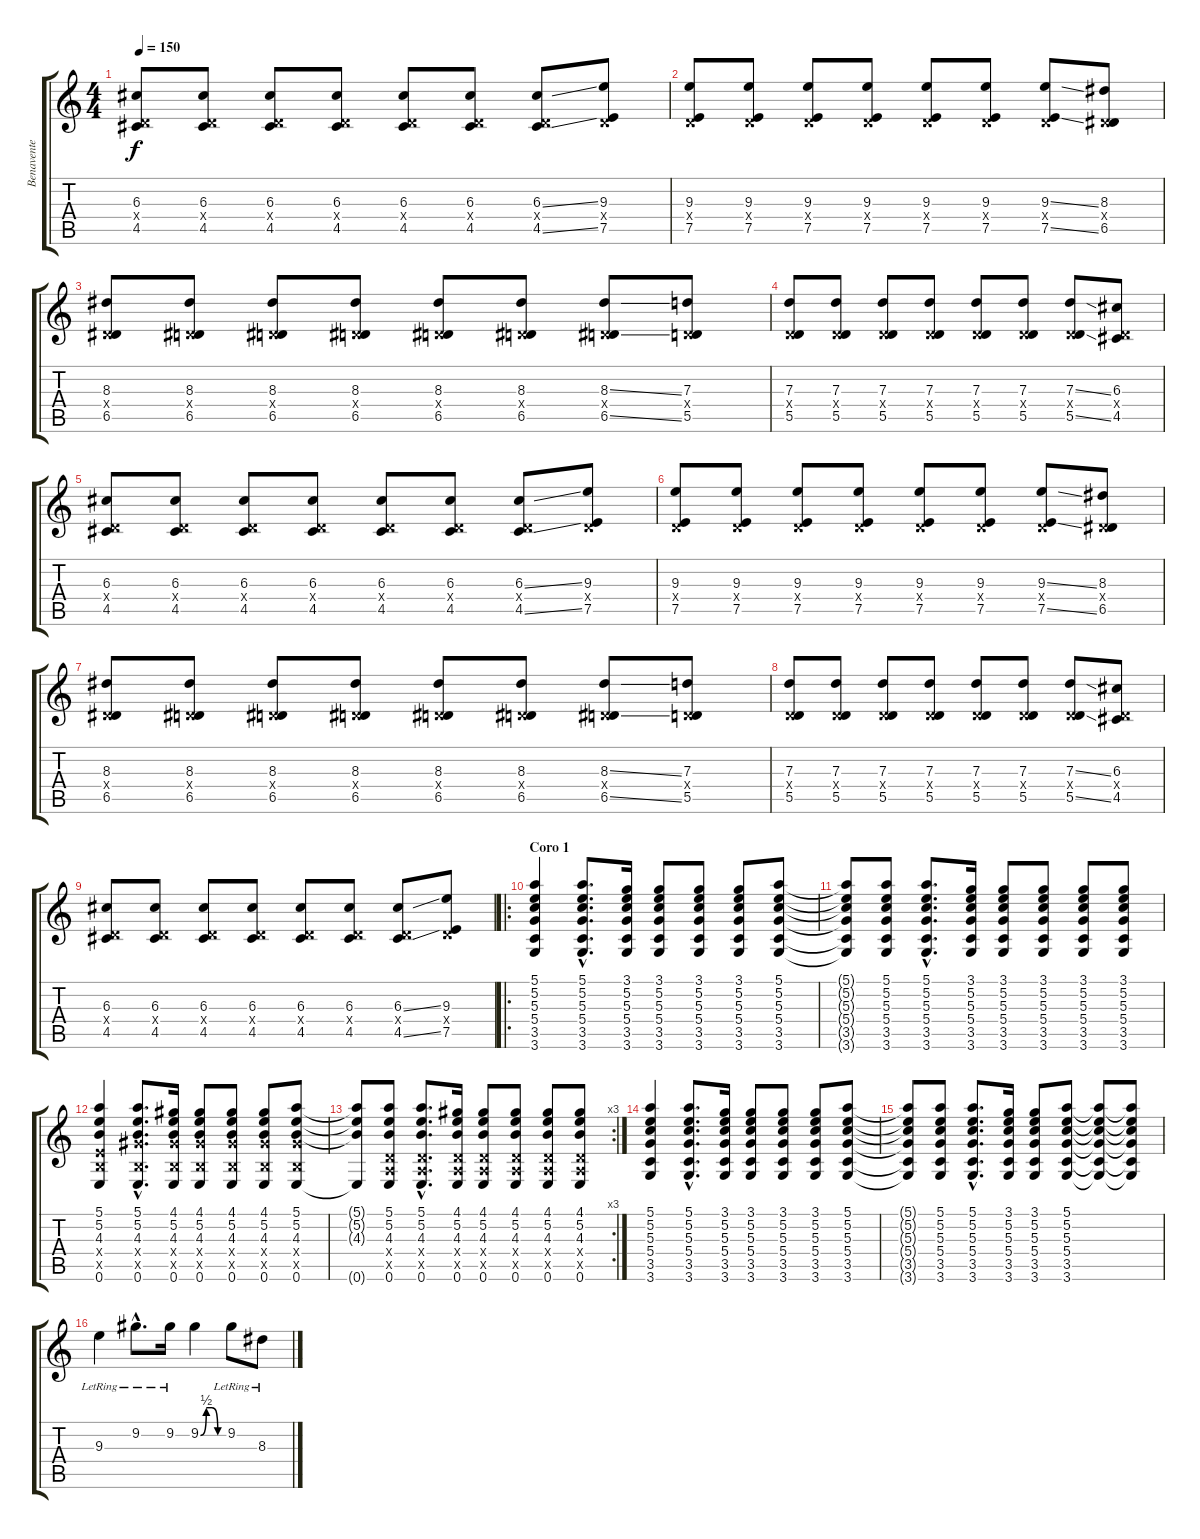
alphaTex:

\track ("Benavente" "Benavente") {instrument electricguitarjazz}
\staff {score tabs}
\tuning (E4 B3 G3 D3 A2 E2) {hide}
\ts (4 4)
\tempo 150
\clef g2
\ks c
(6.3 0.4{x} 4.5).8{dy f} (6.3 0.4{x} 4.5).8 (6.3 0.4{x} 4.5).8 (6.3 0.4{x} 4.5).8 (6.3 0.4{x} 4.5).8 (6.3 0.4{x} 4.5).8 (6.3{ss} 0.4{x} 4.5{ss}).8 (9.3 0.4{x} 7.5).8 |
(9.3 0.4{x} 7.5).8{volume 8} (9.3 0.4{x} 7.5).8 (9.3 0.4{x} 7.5).8 (9.3 0.4{x} 7.5).8 (9.3 0.4{x} 7.5).8 (9.3 0.4{x} 7.5).8 (9.3{ss} 0.4{x} 7.5{ss}).8 (8.3 0.4{x} 6.5).8 |
(8.3 0.4{x} 6.5).8 (8.3 0.4{x} 6.5).8 (8.3 0.4{x} 6.5).8 (8.3 0.4{x} 6.5).8 (8.3 0.4{x} 6.5).8 (8.3 0.4{x} 6.5).8 (8.3{ss} 0.4{x} 6.5{ss}).8 (7.3 0.4{x} 5.5).8 |
(7.3 0.4{x} 5.5).8 (7.3 0.4{x} 5.5).8 (7.3 0.4{x} 5.5).8 (7.3 0.4{x} 5.5).8 (7.3 0.4{x} 5.5).8 (7.3 0.4{x} 5.5).8 (7.3{ss} 0.4{x} 5.5{ss}).8 (6.3 0.4{x} 4.5).8 |
(6.3 0.4{x} 4.5).8 (6.3 0.4{x} 4.5).8 (6.3 0.4{x} 4.5).8 (6.3 0.4{x} 4.5).8 (6.3 0.4{x} 4.5).8 (6.3 0.4{x} 4.5).8 (6.3{ss} 0.4{x} 4.5{ss}).8 (9.3 0.4{x} 7.5).8 |
(9.3 0.4{x} 7.5).8 (9.3 0.4{x} 7.5).8 (9.3 0.4{x} 7.5).8 (9.3 0.4{x} 7.5).8 (9.3 0.4{x} 7.5).8 (9.3 0.4{x} 7.5).8 (9.3{ss} 0.4{x} 7.5{ss}).8 (8.3 0.4{x} 6.5).8 |
(8.3 0.4{x} 6.5).8 (8.3 0.4{x} 6.5).8 (8.3 0.4{x} 6.5).8 (8.3 0.4{x} 6.5).8 (8.3 0.4{x} 6.5).8 (8.3 0.4{x} 6.5).8 (8.3{ss} 0.4{x} 6.5{ss}).8 (7.3 0.4{x} 5.5).8 |
(7.3 0.4{x} 5.5).8 (7.3 0.4{x} 5.5).8 (7.3 0.4{x} 5.5).8 (7.3 0.4{x} 5.5).8 (7.3 0.4{x} 5.5).8 (7.3 0.4{x} 5.5).8 (7.3{ss} 0.4{x} 5.5{ss}).8 (6.3 0.4{x} 4.5).8 |
(6.3 0.4{x} 4.5).8 (6.3 0.4{x} 4.5).8 (6.3 0.4{x} 4.5).8 (6.3 0.4{x} 4.5).8 (6.3 0.4{x} 4.5).8 (6.3 0.4{x} 4.5).8 (6.3{ss} 0.4{x} 4.5{ss}).8 (9.3 0.4{x} 7.5).8 |
\ro
\section ("" "Coro 1")
(5.1 5.2 5.3 5.4 3.5 3.6).4{volume 13} (5.1{hac} 5.2{hac} 5.3{hac} 5.4{hac} 3.5{hac} 3.6{hac}).8{d} (3.1 5.2 5.3 5.4 3.5 3.6).16 (3.1 5.2 5.3 5.4 3.5 3.6).8 (3.1 5.2 5.3 5.4 3.5 3.6).8 (3.1 5.2 5.3 5.4 3.5 3.6).8 (5.1 5.2 5.3 5.4 3.5 3.6).8 |
(5.1{t} 5.2{t} 5.3{t} 5.4{t} 3.5{t} 3.6{t}).8 (5.1 5.2 5.3 5.4 3.5 3.6).8 (5.1{hac} 5.2{hac} 5.3{hac} 5.4{hac} 3.5{hac} 3.6{hac}).8{d} (3.1 5.2 5.3 5.4 3.5 3.6).16 (3.1 5.2 5.3 5.4 3.5 3.6).8 (3.1 5.2 5.3 5.4 3.5 3.6).8 (3.1 5.2 5.3 5.4 3.5 3.6).8 (3.1 5.2 5.3 5.4 3.5 3.6).8 |
(5.1 5.2 4.3 2.4{x} 2.5{x} 0.6).4 (5.1{hac} 5.2{hac} 4.3{hac} 6.4{hac x} 2.5{hac x} 0.6{hac}).8{d} (4.1 5.2 4.3 6.4{x} 2.5{x} 0.6).16 (4.1 5.2 4.3 6.4{x} 2.5{x} 0.6).8 (4.1 5.2 4.3 6.4{x} 2.5{x} 0.6).8 (4.1 5.2 4.3 6.4{x} 2.5{x} 0.6).8 (5.1 5.2 4.3 6.4{x} 2.5{x} 0.6).8 |
\rc 3
(5.1{t} 5.2{t} 4.3{t} 0.6{t}).8 (5.1 5.2 4.3 0.4{x} 0.5{x} 0.6).8 (5.1{hac} 5.2{hac} 4.3{hac} 0.4{hac x} 0.5{hac x} 0.6{hac}).8{d} (4.1 5.2 4.3 0.4{x} 0.5{x} 0.6).16 (4.1 5.2 4.3 0.4{x} 0.5{x} 0.6).8 (4.1 5.2 4.3 0.4{x} 0.5{x} 0.6).8 (4.1 5.2 4.3 0.4{x} 0.5{x} 0.6).8 (4.1 5.2 4.3 0.4{x} 0.5{x} 0.6).8 |
(5.1 5.2 5.3 5.4 3.5 3.6).4 (5.1{hac} 5.2{hac} 5.3{hac} 5.4{hac} 3.5{hac} 3.6{hac}).8{d} (3.1 5.2 5.3 5.4 3.5 3.6).16 (3.1 5.2 5.3 5.4 3.5 3.6).8 (3.1 5.2 5.3 5.4 3.5 3.6).8 (3.1 5.2 5.3 5.4 3.5 3.6).8 (5.1 5.2 5.3 5.4 3.5 3.6).8 |
(5.1{t} 5.2{t} 5.3{t} 5.4{t} 3.5{t} 3.6{t}).8 (5.1 5.2 5.3 5.4 3.5 3.6).8 (5.1{hac} 5.2{hac} 5.3{hac} 5.4{hac} 3.5{hac} 3.6{hac}).8{d} (3.1 5.2 5.3 5.4 3.5 3.6).16 (3.1 5.2 5.3 5.4 3.5 3.6).8 (5.1 5.2 5.3 5.4 3.5 3.6).8 (5.1{t} 5.2{t} 5.3{t} 5.4{t} 3.5{t} 3.6{t}).8 (5.1{t} 5.2{t} 5.3{t} 5.4{t} 3.5{t} 3.6{t}).8 |
9.3{lr}.4{volume 13} 9.2{hac lr}.8{d} 9.2{lr}.16 9.2{be (custom 0 0 15 2 30 2 45 0 60 0)}.4 9.2{lr}.8 8.3{lr}.8
